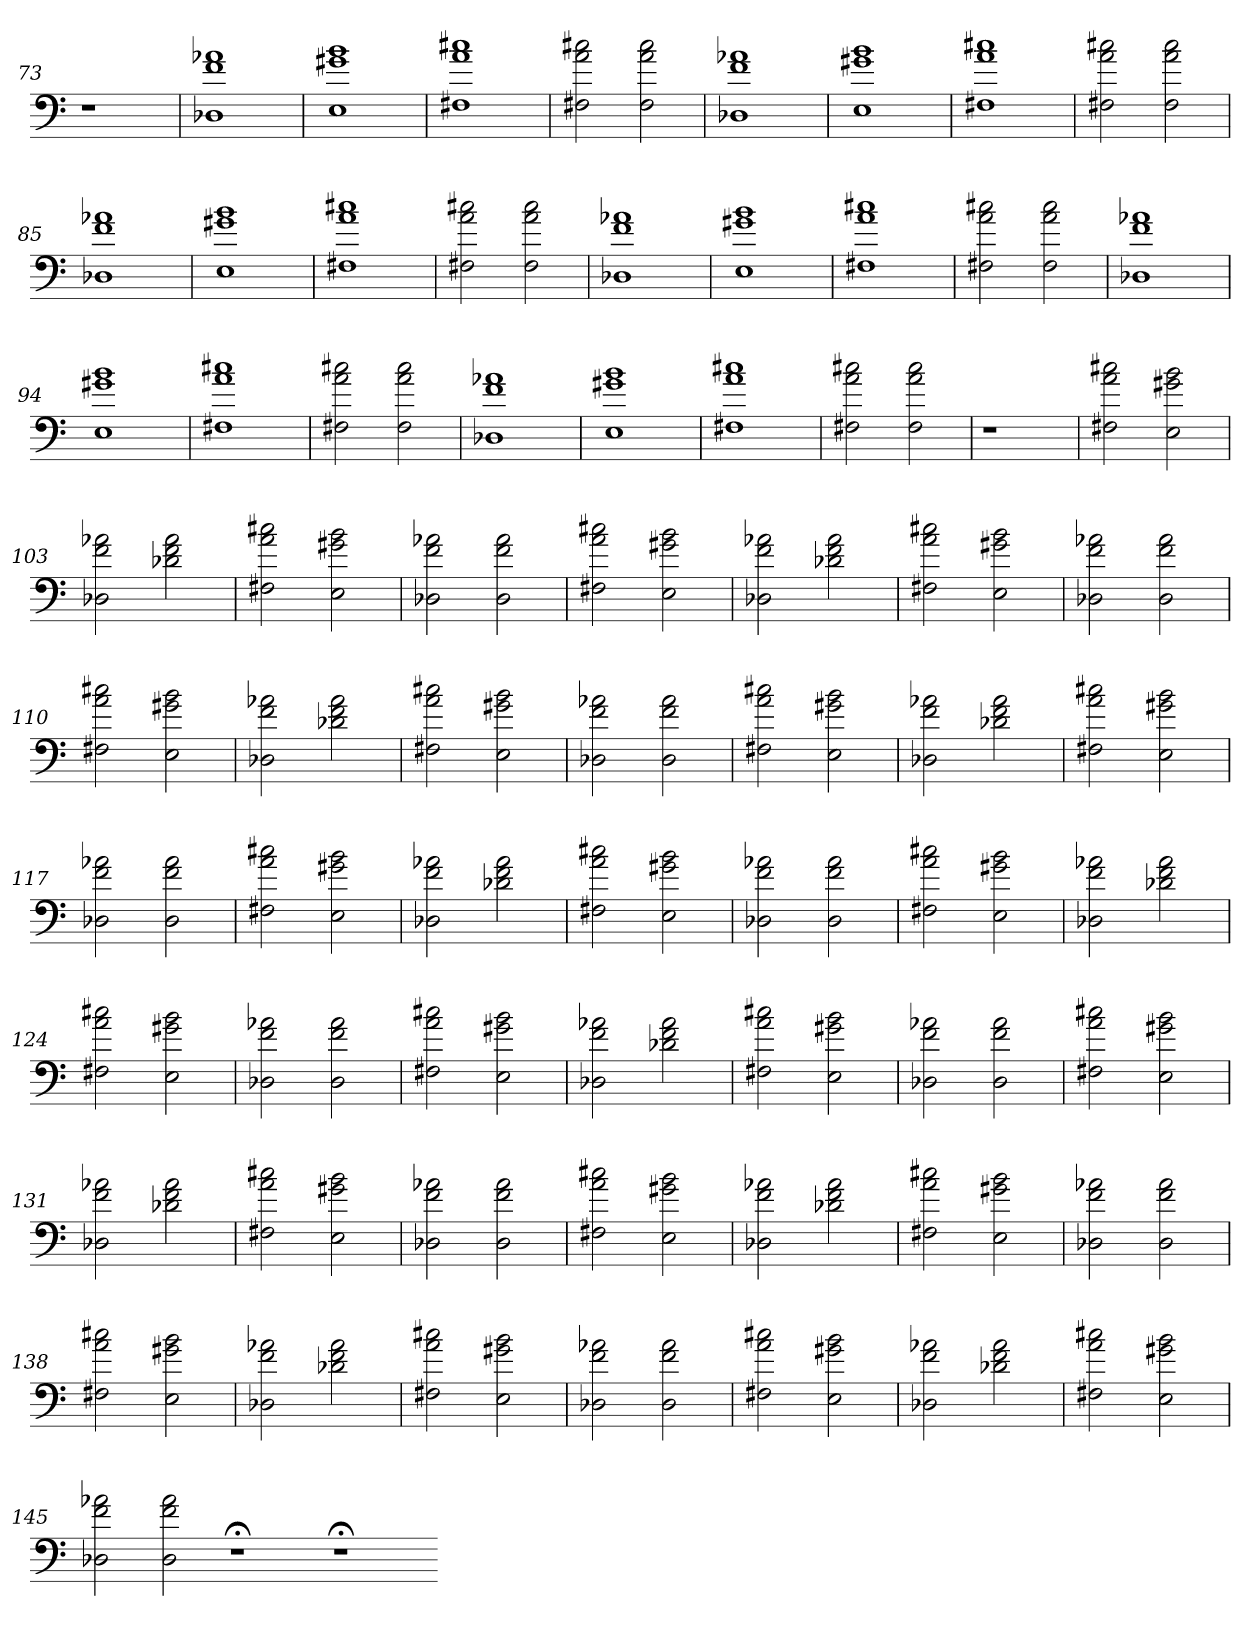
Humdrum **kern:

**kern
*part1
*staff1
=73
1r
=74
1r
=75
1r
=76
1r
=77
1D-X 1f 1a-X
=78
1E 1g#X 1b
=79
1F#X 1a 1cc#X
=80
2F#X 2a 2cc#X
2F# 2a 2cc#
=81
1D-X 1f 1a-X
=82
1E 1g#X 1b
=83
1F#X 1a 1cc#X
=84
2F#X 2a 2cc#X
2F# 2a 2cc#
=85
1D-X 1f 1a-X
=86
1E 1g#X 1b
=87
1F#X 1a 1cc#X
=88
2F#X 2a 2cc#X
2F# 2a 2cc#
=89
1D-X 1f 1a-X
=90
1E 1g#X 1b
=91
1F#X 1a 1cc#X
=92
2F#X 2a 2cc#X
2F# 2a 2cc#
=93
1D-X 1f 1a-X
=94
1E 1g#X 1b
=95
1F#X 1a 1cc#X
=96
2F#X 2a 2cc#X
2F# 2a 2cc#
=97
1D-X 1f 1a-X
=98
1E 1g#X 1b
=99
1F#X 1a 1cc#X
=100
2F#X 2a 2cc#X
2F# 2a 2cc#
=101
1r
=102
2F#X 2a 2cc#X
2E 2g#X 2b
=103
2D-X 2f 2a-X
2d-X 2f 2a-
=104
2F#X 2a 2cc#X
2E 2g#X 2b
=105
2D-X 2f 2a-X
2D- 2f 2a-
=106
2F#X 2a 2cc#X
2E 2g#X 2b
=107
2D-X 2f 2a-X
2d-X 2f 2a-
=108
2F#X 2a 2cc#X
2E 2g#X 2b
=109
2D-X 2f 2a-X
2D- 2f 2a-
=110
2F#X 2a 2cc#X
2E 2g#X 2b
=111
2D-X 2f 2a-X
2d-X 2f 2a-
=112
2F#X 2a 2cc#X
2E 2g#X 2b
=113
2D-X 2f 2a-X
2D- 2f 2a-
=114
2F#X 2a 2cc#X
2E 2g#X 2b
=115
2D-X 2f 2a-X
2d-X 2f 2a-
=116
2F#X 2a 2cc#X
2E 2g#X 2b
=117
2D-X 2f 2a-X
2D- 2f 2a-
=118
2F#X 2a 2cc#X
2E 2g#X 2b
=119
2D-X 2f 2a-X
2d-X 2f 2a-
=120
2F#X 2a 2cc#X
2E 2g#X 2b
=121
2D-X 2f 2a-X
2D- 2f 2a-
=122
2F#X 2a 2cc#X
2E 2g#X 2b
=123
2D-X 2f 2a-X
2d-X 2f 2a-
=124
2F#X 2a 2cc#X
2E 2g#X 2b
=125
2D-X 2f 2a-X
2D- 2f 2a-
=126
2F#X 2a 2cc#X
2E 2g#X 2b
=127
2D-X 2f 2a-X
2d-X 2f 2a-
=128
2F#X 2a 2cc#X
2E 2g#X 2b
=129
2D-X 2f 2a-X
2D- 2f 2a-
=130
2F#X 2a 2cc#X
2E 2g#X 2b
=131
2D-X 2f 2a-X
2d-X 2f 2a-
=132
2F#X 2a 2cc#X
2E 2g#X 2b
=133
2D-X 2f 2a-X
2D- 2f 2a-
=134
2F#X 2a 2cc#X
2E 2g#X 2b
=135
2D-X 2f 2a-X
2d-X 2f 2a-
=136
2F#X 2a 2cc#X
2E 2g#X 2b
=137
2D-X 2f 2a-X
2D- 2f 2a-
=138
2F#X 2a 2cc#X
2E 2g#X 2b
=139
2D-X 2f 2a-X
2d-X 2f 2a-
=140
2F#X 2a 2cc#X
2E 2g#X 2b
=141
2D-X 2f 2a-X
2D- 2f 2a-
=142
2F#X 2a 2cc#X
2E 2g#X 2b
=143
2D-X 2f 2a-X
2d-X 2f 2a-
=144
2F#X 2a 2cc#X
2E 2g#X 2b
=145
2D-X 2f 2a-X
2D- 2f 2a-
1r;<
1r;<
=-
*-
